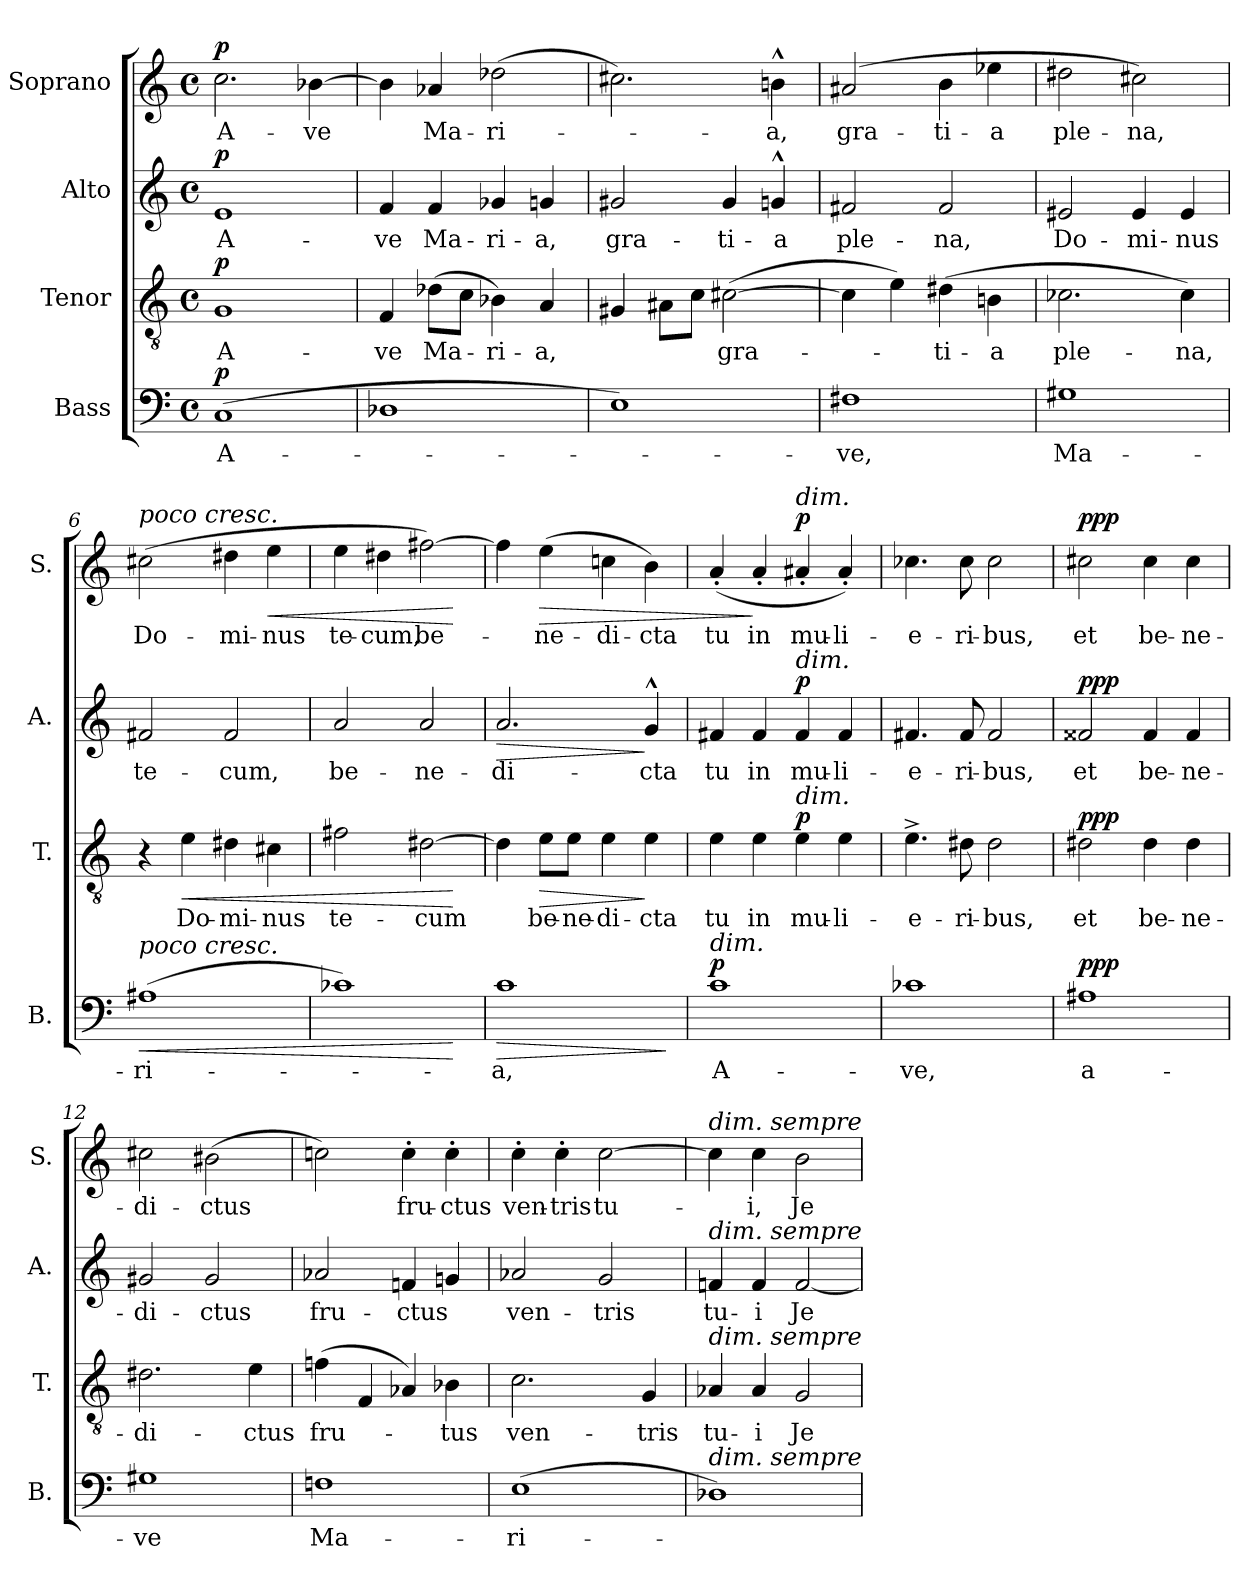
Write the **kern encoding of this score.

**kern	**text	**dynam	**kern	**text	**dynam	**kern	**text	**dynam	**kern	**text	**dynam
*part4	*part4	*part4	*part3	*part3	*part3	*part2	*part2	*part2	*part1	*part1	*part1
*staff4	*staff4	*staff4	*staff3	*staff3	*staff3	*staff2	*staff2	*staff2	*staff1	*staff1	*staff1
*I"Bass	*	*	*I"Tenor	*	*	*I"Alto	*	*	*I"Soprano	*	*
*I'B.	*	*	*I'T.	*	*	*I'A.	*	*	*I'S.	*	*
*clefF4	*	*	*clefGv2	*	*	*clefG2	*	*	*clefG2	*	*
*k[]	*	*	*k[]	*	*	*k[]	*	*	*k[]	*	*
*M4/4	*	*	*M4/4	*	*	*M4/4	*	*	*M4/4	*	*
*met(c)	*	*	*met(c)	*	*	*met(c)	*	*	*met(c)	*	*
*MM84	*	*	*MM84	*	*	*MM84	*	*	*MM84	*	*
=1	=1	=1	=1	=1	=1	=1	=1	=1	=1	=1	=1
!	!LO:LY:b	!LO:DY:a	!	!LO:LY:b	!LO:DY:a	!	!LO:LY:b	!LO:DY:a	!	!LO:LY:b	!LO:DY:a
(>1C	A-	p	1G	A-	p	1e	A-	p	2.cc\	A-	p
!	!	!	!	!	!	!	!	!	!	!LO:LY:b	!
.	.	.	.	.	.	.	.	.	[4b-X\	-ve	.
=2	=2	=2	=2	=2	=2	=2	=2	=2	=2	=2	=2
!	!	!	!	!LO:LY:b	!	!	!LO:LY:b	!	!	!	!
1D-X	.	.	4F/	-ve	.	4f/	-ve	.	4b-\]	.	.
!	!	!	!	!LO:LY:b	!	!	!LO:LY:b	!	!	!LO:LY:b	!
.	.	.	(>8d-X\L	Ma-	.	4f/	Ma-	.	4a-X/	Ma-	.
.	.	.	8c\J	.	.	.	.	.	.	.	.
!	!	!	!	!LO:LY:b	!	!	!LO:LY:b	!	!	!LO:LY:b	!
.	.	.	4B-X\)	-ri-	.	4g-X/	-ri-	.	(>2dd-X\	-ri-	.
!	!	!	!	!LO:LY:b	!	!	!LO:LY:b	!	!	!	!
.	.	.	4A/	-a,	.	4gn/	-a,	.	.	.	.
=3	=3	=3	=3	=3	=3	=3	=3	=3	=3	=3	=3
!	!	!	!	!	!	!	!LO:LY:b	!	!	!	!
1E)	.	.	4G#X/	.	.	2g#X/	gra-	.	2.cc#X\)	.	.
.	.	.	8A#X\L	.	.	.	.	.	.	.	.
.	.	.	8c\J	.	.	.	.	.	.	.	.
!	!	!	!	!LO:LY:b	!	!	!LO:LY:b	!	!	!	!
.	.	.	(>[2c#X\	gra-	.	4g#/	-ti-	.	.	.	.
!	!	!	!	!	!	!	!LO:LY:b	!	!	!LO:LY:b	!
.	.	.	.	.	.	4gn^^/	-a	.	4bn^^\	-a,	.
=4	=4	=4	=4	=4	=4	=4	=4	=4	=4	=4	=4
!	!LO:LY:b	!	!	!	!	!	!LO:LY:b	!	!	!LO:LY:b	!
1F#X	ve,	.	4c#\]	.	.	2f#X/	ple-	.	(>2a#X/	gra-	.
.	.	.	4e\)	.	.	.	.	.	.	.	.
!	!	!	!	!LO:LY:b	!	!	!LO:LY:b	!	!	!LO:LY:b	!
.	.	.	(>4d#X\	-ti-	.	2f#/	-na,	.	4b\	-ti-	.
!	!	!	!	!LO:LY:b	!	!	!	!	!	!LO:LY:b	!
.	.	.	4Bn\	-a	.	.	.	.	4ee-X\	-a	.
=5	=5	=5	=5	=5	=5	=5	=5	=5	=5	=5	=5
!	!LO:LY:b	!	!	!LO:LY:b	!	!	!LO:LY:b	!	!	!LO:LY:b	!
1G#X	Ma-	.	2.c-X\	ple-	.	2e#X/	Do-	.	2dd#X\	ple-	.
!	!	!	!	!	!	!	!LO:LY:b	!	!	!LO:LY:b	!
.	.	.	.	.	.	4e#/	-mi-	.	2cc#X\)	-na,	.
!	!	!	!	!LO:LY:b	!	!	!LO:LY:b	!	!	!	!
.	.	.	4c-\)	-na,	.	4e#/	-nus	.	.	.	.
!!LO:LB:g=z
=6	=6	=6	=6	=6	=6	=6	=6	=6	=6	=6	=6
!	!	!	!	!	!	!	!	!	!LO:TX:a:i:t=poco cresc.	!	!
!LO:TX:a:i:t=poco cresc.	!	!	!	!	!	!	!	!	!	!	!
!	!LO:LY:b	!LO:HP:b	!	!	!	!	!LO:LY:b	!	!	!LO:LY:b	!
(<1A#X	-ri-	<	4r	.	.	2f#X/	te-	.	(>2cc#X\	Do-	.
!	!	!	!	!LO:LY:b	!LO:HP:b	!	!	!	!	!	!
.	.	.	4e\	Do-	<	.	.	.	.	.	.
!	!	!	!	!LO:LY:b	!	!	!LO:LY:b	!	!	!LO:LY:b	!
.	.	.	4d#X\	-mi-	.	2f#/	-cum,	.	4dd#X\	-mi-	.
!	!	!	!	!LO:LY:b	!	!	!	!	!	!LO:LY:b	!LO:HP:b
.	.	.	4c#X\	-nus	.	.	.	.	4ee\	-nus	<
=7	=7	=7	=7	=7	=7	=7	=7	=7	=7	=7	=7
!	!	!	!	!LO:LY:b	!	!	!LO:LY:b	!	!	!LO:LY:b	!
1c-X)	.	.	2f#X\	te-	.	2a/	be-	.	4ee\	te-	.
!	!	!	!	!	!	!	!	!	!	!LO:LY:b	!
.	.	.	.	.	.	.	.	.	4dd#X\	-cum,	.
!	!	!	!	!LO:LY:b	!	!	!LO:LY:b	!	!	!LO:LY:b	!
.	.	.	[2d#X\	-cum	.	2a/	-ne-	.	[2ff#X\)	be-	.
.	.	[	.	.	[	.	.	.	.	.	[
=8	=8	=8	=8	=8	=8	=8	=8	=8	=8	=8	=8
!	!LO:LY:b	!LO:HP:b	!	!	!	!	!LO:LY:b	!LO:HP:b	!	!	!
1c	-a,	>	4d#\]	.	.	2.a/	-di-	>	4ff#\]	.	.
!	!	!	!	!LO:LY:b	!LO:HP:b	!	!	!	!	!LO:LY:b	!LO:HP:b
.	.	.	8e\L	be-	>	.	.	.	(>4ee\	-ne-	>
!	!	!	!	!LO:LY:b	!	!	!	!	!	!	!
.	.	.	8e\J	-ne-	.	.	.	.	.	.	.
!	!	!	!	!LO:LY:b	!	!	!	!	!	!LO:LY:b	!
.	.	.	4e\	-di-	.	.	.	.	4ccn\	-di-	.
!	!	!	!	!LO:LY:b	!	!	!LO:LY:b	!	!	!LO:LY:b	!
.	.	.	4e\	-cta	]	4g^^/	-cta	]	4b\)	-cta	.
.	.	]	.	.	.	.	.	.	.	.	.
=9	=9	=9	=9	=9	=9	=9	=9	=9	=9	=9	=9
!LO:TX:a:i:t=dim.	!	!	!	!	!	!	!	!	!	!	!
!	!LO:LY:b	!LO:DY:a	!	!LO:LY:b	!	!	!LO:LY:b	!	!	!LO:LY:b	!
1c	A-	p	4e\	tu	.	4f#X/	tu	.	(<4a'/	tu	.
!	!	!	!	!LO:LY:b	!	!	!LO:LY:b	!	!	!LO:LY:b	!
.	.	.	4e\	in	.	4f#/	in	.	4a'/	in	]
!	!	!	!	!	!	!	!	!	!LO:TX:a:i:t=dim.	!	!
!	!	!	!	!	!	!LO:TX:a:i:t=dim.	!	!	!	!	!
!	!	!	!LO:TX:a:i:t=dim.	!	!	!	!	!	!	!	!
!	!	!	!	!LO:LY:b	!LO:DY:a	!	!LO:LY:b	!LO:DY:a	!	!LO:LY:b	!LO:DY:a
.	.	.	4e\	mu-	p	4f#/	mu-	p	4a#X'/	mu-	p
!	!	!	!	!LO:LY:b	!	!	!LO:LY:b	!	!	!LO:LY:b	!
.	.	.	4e\	-li-	.	4f#/	-li-	.	4a#'/)	-li-	.
=10	=10	=10	=10	=10	=10	=10	=10	=10	=10	=10	=10
!	!LO:LY:b	!	!	!LO:LY:b	!	!	!LO:LY:b	!	!	!LO:LY:b	!
1c-X	-ve,	.	4.e^\	-e-	.	4.f#X/	-e-	.	4.cc-X\	-e-	.
!	!	!	!	!LO:LY:b	!	!	!LO:LY:b	!	!	!LO:LY:b	!
.	.	.	8d#X\	-ri-	.	8f#/	-ri-	.	8cc-\	-ri-	.
!	!	!	!	!LO:LY:b	!	!	!LO:LY:b	!	!	!LO:LY:b	!
.	.	.	2d#\	-bus,	.	2f#/	-bus,	.	2cc-\	-bus,	.
!!LO:LB:g=z
=11	=11	=11	=11	=11	=11	=11	=11	=11	=11	=11	=11
!	!LO:LY:b	!LO:DY:a	!	!LO:LY:b	!LO:DY:a	!	!LO:LY:b	!LO:DY:a	!	!LO:LY:b	!LO:DY:a
1A#X	a-	ppp	2d#X\	et	ppp	2f##X/	et	ppp	2cc#X\	et	ppp
!	!	!	!	!LO:LY:b	!	!	!LO:LY:b	!	!	!LO:LY:b	!
.	.	.	4d#\	be-	.	4f##/	be-	.	4cc#\	be-	.
!	!	!	!	!LO:LY:b	!	!	!LO:LY:b	!	!	!LO:LY:b	!
.	.	.	4d#\	-ne-	.	4f##/	-ne-	.	4cc#\	-ne-	.
=12	=12	=12	=12	=12	=12	=12	=12	=12	=12	=12	=12
!	!LO:LY:b	!	!	!LO:LY:b	!	!	!LO:LY:b	!	!	!LO:LY:b	!
1G#X	-ve	.	2.d#X\	-di-	.	2g#X/	-di-	.	2cc#X\	-di-	.
!	!	!	!	!	!	!	!LO:LY:b	!	!	!LO:LY:b	!
.	.	.	.	.	.	2g#/	-ctus	.	(>2b#X\	-ctus	.
!	!	!	!	!LO:LY:b	!	!	!	!	!	!	!
.	.	.	4e\	-ctus	.	.	.	.	.	.	.
=13	=13	=13	=13	=13	=13	=13	=13	=13	=13	=13	=13
!	!LO:LY:b	!	!	!LO:LY:b	!	!	!LO:LY:b	!	!	!	!
1Fn	Ma-	.	(>4fn\	fru-	.	2a-X/	fru-	.	2ccn\)	.	.
.	.	.	4F/	.	.	.	.	.	.	.	.
!	!	!	!	!	!	!	!LO:LY:b	!	!	!LO:LY:b	!
.	.	.	4A-X/)	.	.	4fn/	-ctus	.	4cc'\	fru-	.
!	!	!	!	!LO:LY:b	!	!	!	!	!	!LO:LY:b	!
.	.	.	4B-X\	-tus	.	4gn/	.	.	4cc'\	-ctus	.
=14	=14	=14	=14	=14	=14	=14	=14	=14	=14	=14	=14
!	!LO:LY:b	!	!	!LO:LY:b	!	!	!LO:LY:b	!	!	!LO:LY:b	!
(>1E	-ri-	.	2.c\	ven-	.	2a-X/	ven-	.	4cc'\	ven-	.
!	!	!	!	!	!	!	!	!	!	!LO:LY:b	!
.	.	.	.	.	.	.	.	.	4cc'\	-tris	.
!	!	!	!	!	!	!	!LO:LY:b	!	!	!LO:LY:b	!
.	.	.	.	.	.	2g/	-tris	.	[2cc\	tu-	.
!	!	!	!	!LO:LY:b	!	!	!	!	!	!	!
.	.	.	4G/	-tris	.	.	.	.	.	.	.
=15	=15	=15	=15	=15	=15	=15	=15	=15	=15	=15	=15
!	!	!	!	!	!	!	!	!	!LO:TX:a:i:t=dim. sempre	!	!
!	!	!	!	!	!	!LO:TX:a:i:t=dim. sempre	!	!	!	!	!
!	!	!	!LO:TX:a:i:t=dim. sempre	!	!	!	!	!	!	!	!
!LO:TX:a:i:t=dim. sempre	!	!	!	!	!	!	!	!	!	!	!
!	!	!	!	!LO:LY:b	!	!	!LO:LY:b	!	!	!	!
1D-X)	.	.	4A-X/	tu-	.	4fn/	tu-	.	4cc\]	.	.
!	!	!	!	!LO:LY:b	!	!	!LO:LY:b	!	!	!LO:LY:b	!
.	.	.	4A-/	-i	.	4f/	-i	.	4cc\	-i,	.
!	!	!	!	!LO:LY:b	!	!	!LO:LY:b	!	!	!LO:LY:b	!
.	.	.	2G/	Je-	.	[2f/	Je-	.	2b\	Je-	.
=	=	=	=	=	=	=	=	=	=	=	=
*-	*-	*-	*-	*-	*-	*-	*-	*-	*-	*-	*-
